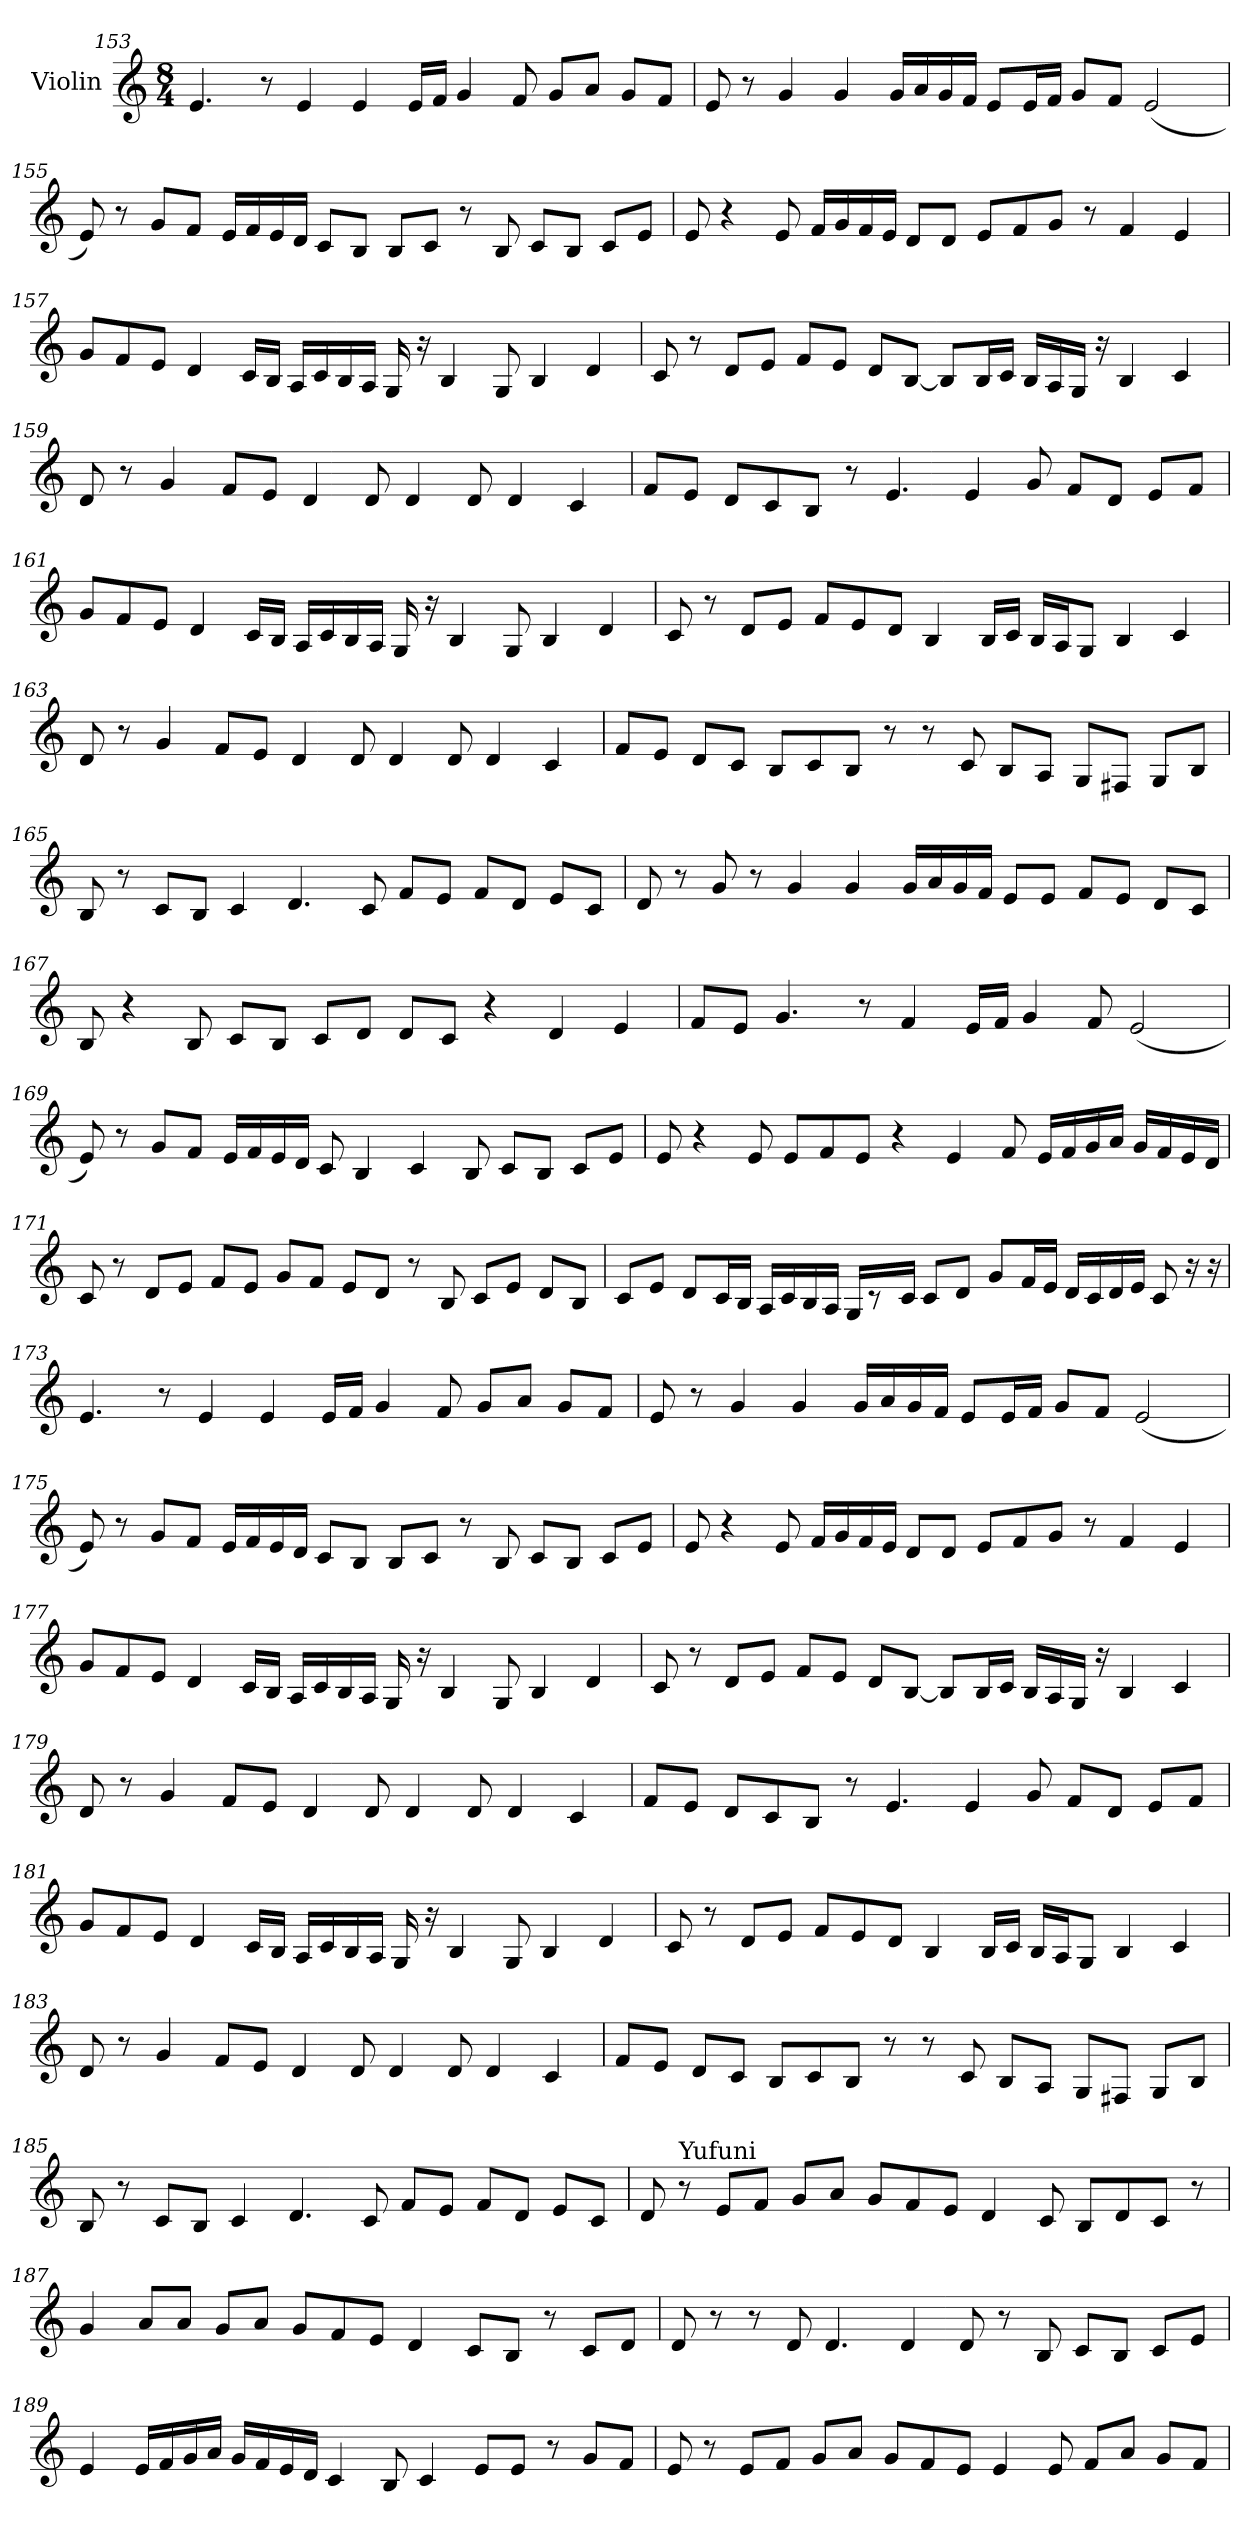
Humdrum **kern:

**kern
*part1
*staff1
*I"Violin
!!LO:LB:g=z
*clefG2
*k[]
*C:
*M8/4
=153
4.e/
8r
4e/
4e/
16e/LL
16f/JJ
4g/
8f/
8g/L
8a/J
8g/L
8f/J
=154
8e/
8r
4g/
4g/
16g/LL
16a/
16g/
16f/JJ
8e/L
16e/L
16f/JJ
8g/L
8f/J
(2e/
!!LO:LB:g=z
=155
8e/)
8r
8g/L
8f/J
16e/LL
16f/
16e/
16d/JJ
8c/L
8B/J
8B/L
8c/J
8r
8B/
8c/L
8B/J
8c/L
8e/J
=156
8e/
4r
8e/
16f/LL
16g/
16f/
16e/JJ
8d/L
8d/J
8e/L
8f/
8g/J
8r
4f/
4e/
!!LO:LB:g=z
=157
8g/L
8f/
8e/J
4d/
16c/LL
16B/JJ
16A/LL
16c/
16B/
16A/JJ
16G/
16r
4B/
8G/
4B/
4d/
=158
8c/
8r
8d/L
8e/J
8f/L
8e/J
8d/L
[8B/J
8B/L]
16B/L
16c/JJ
16B/LL
16A/
16G/JJ
16r
4B/
4c/
!!LO:LB:g=z
=159
8d/
8r
4g/
8f/L
8e/J
4d/
8d/
4d/
8d/
4d/
4c/
=160
8f/L
8e/J
8d/L
8c/
8B/J
8r
4.e/
4e/
8g/
8f/L
8d/J
8e/L
8f/J
!!LO:LB:g=z
=161
8g/L
8f/
8e/J
4d/
16c/LL
16B/JJ
16A/LL
16c/
16B/
16A/JJ
16G/
16r
4B/
8G/
4B/
4d/
=162
8c/
8r
8d/L
8e/J
8f/L
8e/
8d/J
4B/
16B/LL
16c/JJ
16B/LL
16A/J
8G/J
4B/
4c/
!!LO:LB:g=z
=163
8d/
8r
4g/
8f/L
8e/J
4d/
8d/
4d/
8d/
4d/
4c/
=164
8f/L
8e/J
8d/L
8c/J
8B/L
8c/
8B/J
8r
8r
8c/
8B/L
8A/J
8G/L
8F#X/J
8G/L
8B/J
!!LO:PB:g=z
=165
8B/
8r
8c/L
8B/J
4c/
4.d/
8c/
8f/L
8e/J
8f/L
8d/J
8e/L
8c/J
=166
8d/
8r
8g/
8r
4g/
4g/
16g/LL
16a/
16g/
16f/JJ
8e/L
8e/J
8f/L
8e/J
8d/L
8c/J
!!LO:LB:g=z
=167
8B/
4r
8B/
8c/L
8B/J
8c/L
8d/J
8d/L
8c/J
4r
4d/
4e/
=168
8f/L
8e/J
4.g/
8r
4f/
16e/LL
16f/JJ
4g/
8f/
(2e/
!!LO:LB:g=z
=169
8e/)
8r
8g/L
8f/J
16e/LL
16f/
16e/
16d/JJ
8c/
4B/
4c/
8B/
8c/L
8B/J
8c/L
8e/J
=170
8e/
4r
8e/
8e/L
8f/
8e/J
4r
4e/
8f/
16e/LL
16f/
16g/
16a/JJ
16g/LL
16f/
16e/
16d/JJ
!!LO:LB:g=z
=171
8c/
8r
8d/L
8e/J
8f/L
8e/J
8g/L
8f/J
8e/L
8d/J
8r
8B/
8c/L
8e/J
8d/L
8B/J
=172
8c/L
8e/J
8d/L
16c/L
16B/JJ
16A/LL
16c/
16B/
16A/JJ
16G/LL
8r
16c/JJ
8c/L
8d/J
8g/L
16f/L
16e/JJ
16d/LL
16c/
16d/
16e/JJ
8c/
16r
16r
!!LO:LB:g=z
=173
4.e/
8r
4e/
4e/
16e/LL
16f/JJ
4g/
8f/
8g/L
8a/J
8g/L
8f/J
=174
8e/
8r
4g/
4g/
16g/LL
16a/
16g/
16f/JJ
8e/L
16e/L
16f/JJ
8g/L
8f/J
(2e/
!!LO:LB:g=z
=175
8e/)
8r
8g/L
8f/J
16e/LL
16f/
16e/
16d/JJ
8c/L
8B/J
8B/L
8c/J
8r
8B/
8c/L
8B/J
8c/L
8e/J
=176
8e/
4r
8e/
16f/LL
16g/
16f/
16e/JJ
8d/L
8d/J
8e/L
8f/
8g/J
8r
4f/
4e/
!!LO:LB:g=z
=177
8g/L
8f/
8e/J
4d/
16c/LL
16B/JJ
16A/LL
16c/
16B/
16A/JJ
16G/
16r
4B/
8G/
4B/
4d/
=178
8c/
8r
8d/L
8e/J
8f/L
8e/J
8d/L
[8B/J
8B/L]
16B/L
16c/JJ
16B/LL
16A/
16G/JJ
16r
4B/
4c/
!!LO:LB:g=z
=179
8d/
8r
4g/
8f/L
8e/J
4d/
8d/
4d/
8d/
4d/
4c/
=180
8f/L
8e/J
8d/L
8c/
8B/J
8r
4.e/
4e/
8g/
8f/L
8d/J
8e/L
8f/J
!!LO:PB:g=z
=181
8g/L
8f/
8e/J
4d/
16c/LL
16B/JJ
16A/LL
16c/
16B/
16A/JJ
16G/
16r
4B/
8G/
4B/
4d/
=182
8c/
8r
8d/L
8e/J
8f/L
8e/
8d/J
4B/
16B/LL
16c/JJ
16B/LL
16A/J
8G/J
4B/
4c/
!!LO:LB:g=z
=183
8d/
8r
4g/
8f/L
8e/J
4d/
8d/
4d/
8d/
4d/
4c/
=184
8f/L
8e/J
8d/L
8c/J
8B/L
8c/
8B/J
8r
8r
8c/
8B/L
8A/J
8G/L
8F#X/J
8G/L
8B/J
!!LO:LB:g=z
=185
8B/
8r
8c/L
8B/J
4c/
4.d/
8c/
8f/L
8e/J
8f/L
8d/J
8e/L
8c/J
=186
8d/
!LO:TX:a:t=Yufuni
8r
8e/L
8f/J
8g/L
8a/J
8g/L
8f/
8e/J
4d/
8c/
8B/L
8d/
8c/J
8r
!!LO:LB:g=z
=187
4g/
8a/L
8a/J
8g/L
8a/J
8g/L
8f/
8e/J
4d/
8c/L
8B/J
8r
8c/L
8d/J
=188
8d/
8r
8r
8d/
4.d/
4d/
8d/
8r
8B/
8c/L
8B/J
8c/L
8e/J
!!LO:LB:g=z
=189
4e/
16e/LL
16f/
16g/
16a/JJ
16g/LL
16f/
16e/
16d/JJ
4c/
8B/
4c/
8e/L
8e/J
8r
8g/L
8f/J
=190
8e/
8r
8e/L
8f/J
8g/L
8a/J
8g/L
8f/
8e/J
4e/
8e/
8f/L
8a/J
8g/L
8f/J
=
*-
